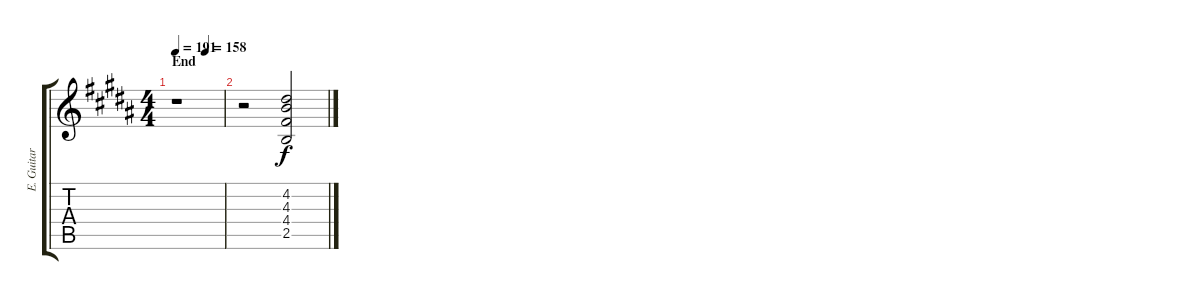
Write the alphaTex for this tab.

\track ("E. Guitar I" "E. Guitar ") {instrument overdrivenguitar}
\staff {score tabs}
\tuning (E4 B3 G3 D3 A2 E2) {hide}
\ts (4 4)
\section ("" "End")
\tempo 191
\tempo (158 0.625)
\clef g2
\ks b
r.1{dy f} |
r.2 (4.2 4.3 4.4 2.5).2
